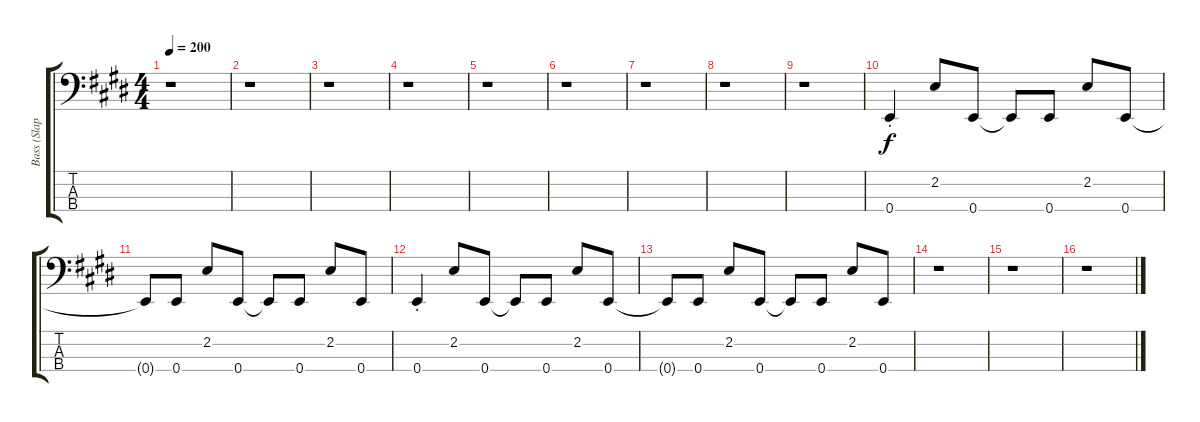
\track ("Bass (Slap/Pop) - T.M. Stevens" "Bass (Slap") {instrument slapbass1}
\staff {score tabs}
\tuning (G2 D2 A1 E1) {hide}
\ts (4 4)
\tempo 200
\clef f4
\ks c#minor
r.1{dy f} |
r.1 |
\ks e
r.1 |
\ks c#minor
r.1 |
\ks e
r.1 |
\ks c#minor
r.1 |
\ks e
r.1 |
\ks c#minor
r.1 |
r.1 |
\ks e
0.4{st}.4 2.2.8 0.4.8 0.4{t}.8 0.4.8 2.2.8 0.4.8 |
\ks c#minor
0.4{t}.8 0.4.8 2.2.8 0.4.8 0.4{t}.8 0.4.8 2.2.8 0.4.8 |
0.4{st}.4 2.2.8 0.4.8 0.4{t}.8 0.4.8 2.2.8 0.4.8 |
0.4{t}.8 0.4.8 2.2.8 0.4.8 0.4{t}.8 0.4.8 2.2.8 0.4.8 |
\ks e
r.1 |
\ks c#minor
r.1 |
r.1
